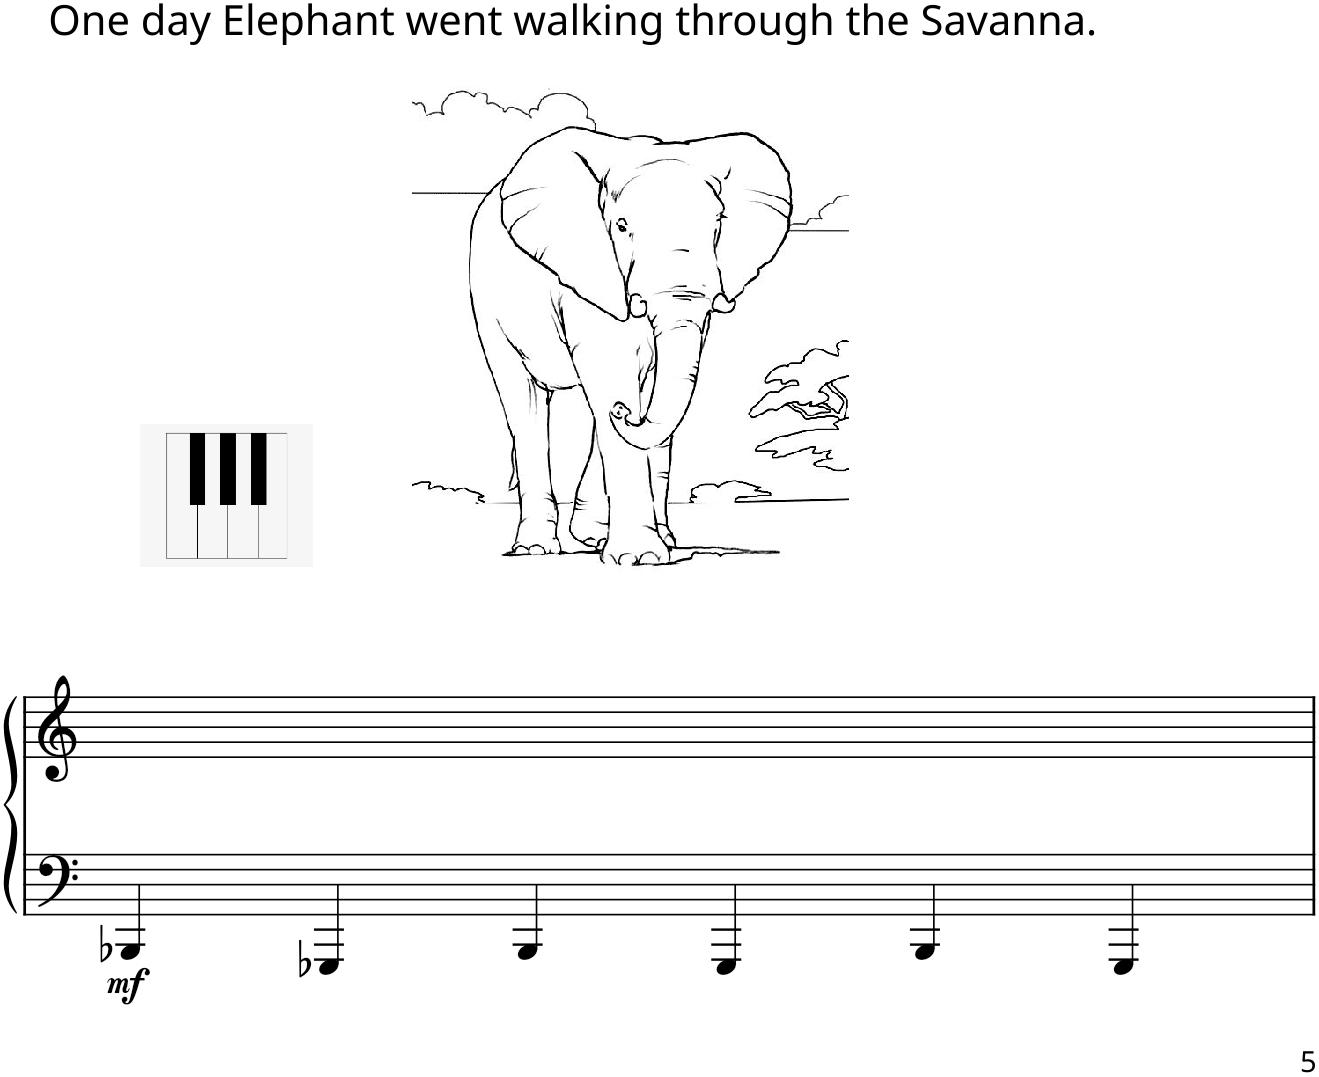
**kern	**kern	**dynam
*part1	*part1	*part1
*staff2	*staff1	*staff1/2
*I"Piano	*	*
*I'Pno.	*	*
!!LO:PB:g=z
*clefF4	*clefG2	*
*k[]	*k[]	*
*M6/4	*M6/4	*
=2	=2	=2
!	!	!LO:DY:b=2
4BBB-X/	1.ryy	mf
4GGG-X/	.	.
4BBB-/	.	.
4GGG-/	.	.
4BBB-/	.	.
4GGG-/	.	.
=	=	=
*-	*-	*-
